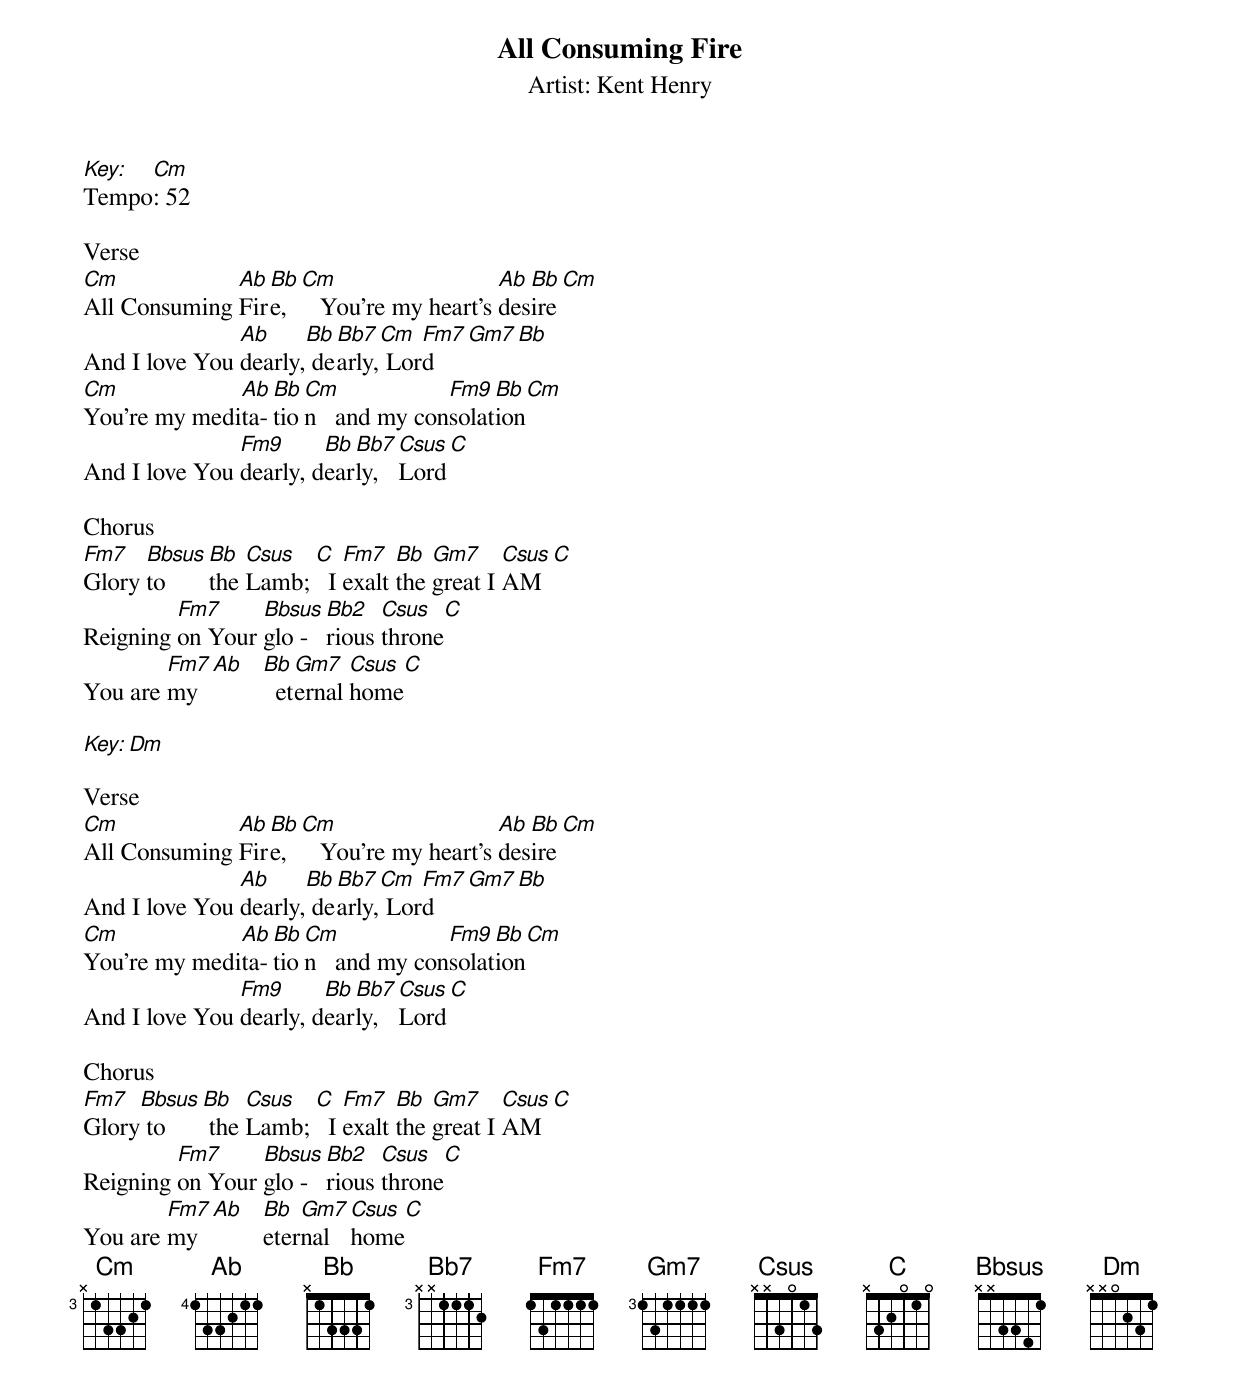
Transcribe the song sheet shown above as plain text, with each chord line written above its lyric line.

All Consuming Fire
Artist: Kent Henry
Key: Cm
Tempo: 52

Verse
Cm            Ab Bb Cm                   Ab Bb Cm
All Consuming Fire,    You're my heart's desire
               Ab     Bb Bb7  Cm  Fm7  Gm7 Bb
And I love You dearly, dearly, Lord
Cm            Ab Bb Cm            Fm9  Bb Cm
You're my medita-tion   and my consolation
               Fm9      Bb Bb7 Csus  C
And I love You dearly, dearly, Lord

Chorus
Fm7   Bbsus Bb  Csus  C   Fm7   Bb  Gm7     Csus  C
Glory to    the Lamb;   I exalt the great I AM
         Fm7     Bbsus  Bb2   Csus  C
Reigning on Your glo -  rious throne
        Fm7 Ab Bb  Gm7   Csus  C
You are my       eternal home

Key: Dm

Verse
Cm            Ab Bb Cm                   Ab Bb Cm
All Consuming Fire,    You're my heart's desire
               Ab     Bb Bb7  Cm  Fm7  Gm7 Bb
And I love You dearly, dearly, Lord
Cm            Ab Bb Cm            Fm9  Bb Cm
You're my medita-tion   and my consolation
               Fm9      Bb Bb7 Csus  C
And I love You dearly, dearly, Lord

Chorus
Fm7  Bbsus Bb   Csus  C   Fm7   Bb  Gm7     Csus  C
Glory to    the Lamb;   I exalt the great I AM
         Fm7     Bbsus  Bb2   Csus  C
Reigning on Your glo -  rious throne
        Fm7 Ab Bb  Gm7 Csus  C
You are my     eternal home
